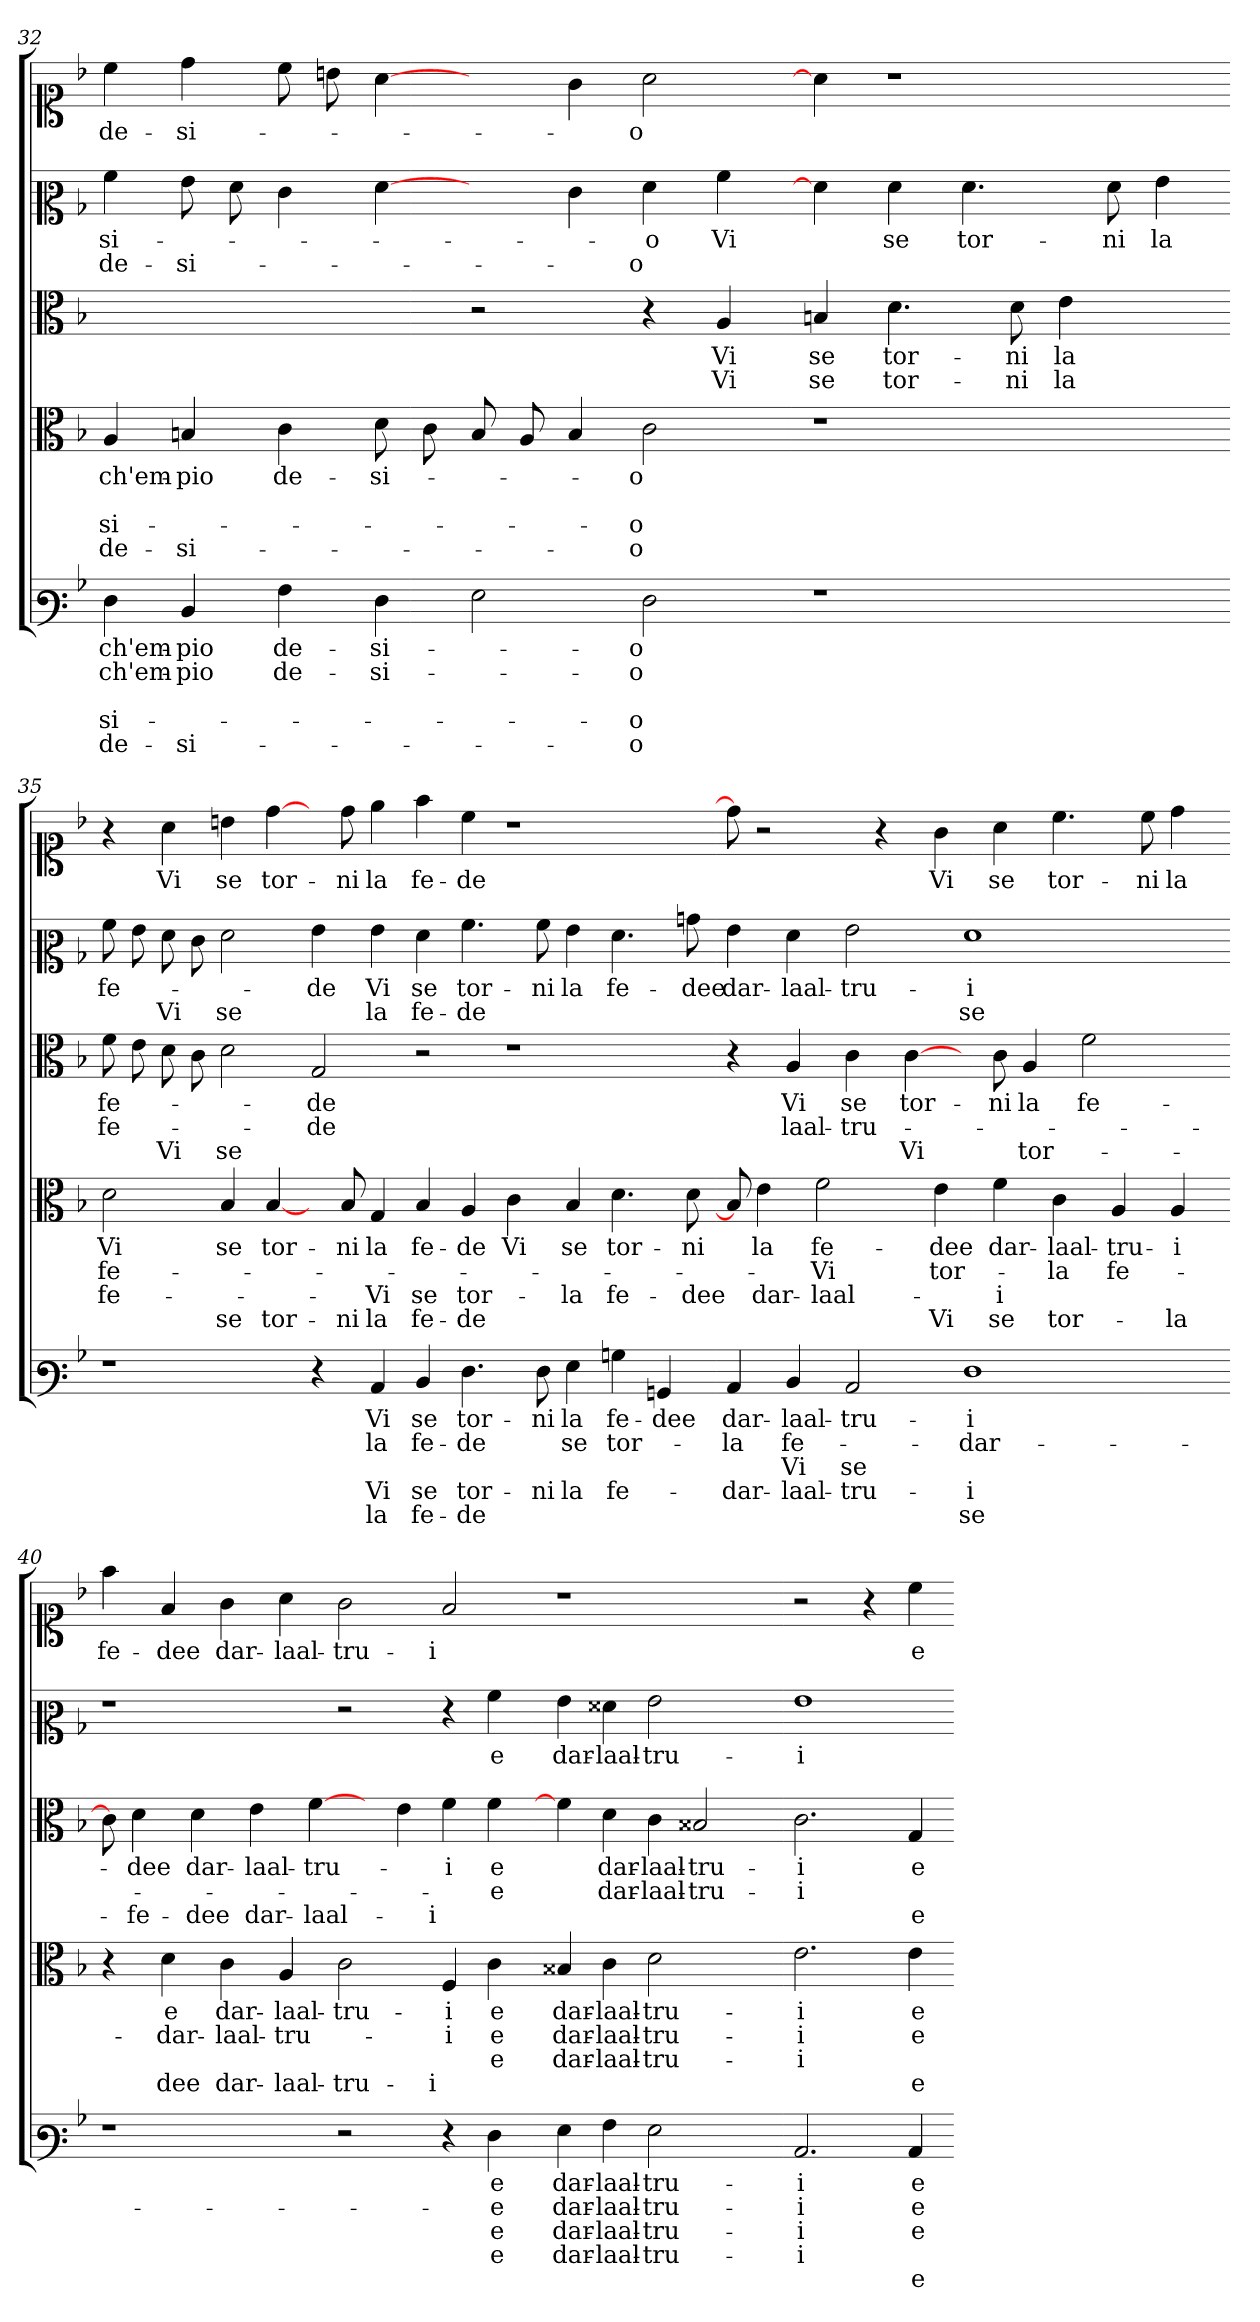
**kern	**text	**text	**text	**text	**text	**kern	**text	**text	**text	**text	**kern	**text	**text	**text	**kern	**text	**text	**kern	**text
*part5	*part5	*part5	*part5	*part5	*part5	*part4	*part4	*part4	*part4	*part4	*part3	*part3	*part3	*part3	*part2	*part2	*part2	*part1	*part1
*staff5	*staff5	*staff5	*staff5	*staff5	*staff5	*staff4	*staff4	*staff4	*staff4	*staff4	*staff3	*staff3	*staff3	*staff3	*staff2	*staff2	*staff2	*staff1	*staff1
*clefF3	*	*	*	*	*	*clefC3	*	*	*	*	*clefC3	*	*	*	*clefC2	*	*	*clefC1	*
*k[b-]	*	*	*	*	*	*k[b-]	*	*	*	*	*k[b-]	*	*	*	*k[b-]	*	*	*k[b-]	*
=32	=32	=32	=32	=32	=32	=32	=32	=32	=32	=32	=32	=32	=32	=32	=32	=32	=32	=32	=32
4F	ch'em-	ch'em-	.	si-	de-	4A	ch'em-	.	si-	de-	1ryy	.	.	.	4a	si-	de-	4cc	de-
4D	pio	pio	.	.	si-	4B	pio	.	.	si-	.	.	.	.	8g	.	si-	4dd	si-
.	.	.	.	.	.	.	.	.	.	.	.	.	.	.	8f	.	.	.	.
4A	de-	de-	.	.	.	4c	de-	.	.	.	.	.	.	.	4e	.	.	8cc	.
.	.	.	.	.	.	.	.	.	.	.	.	.	.	.	.	.	.	8bn	.
4F	si-	si-	.	.	.	8d	si-	.	.	.	.	.	.	.	[4f	.	.	[4a	.
.	.	.	.	.	.	8c\	.	.	.	.	.	.	.	.	.	.	.	.	.
2G	.	.	.	.	.	8B	.	.	.	.	2r	.	.	.	4ryy	.	.	4ryy	.
.	.	.	.	.	.	8A	.	.	.	.	.	.	.	.	.	.	.	.	.
.	.	.	.	.	.	4B	.	.	.	.	.	.	.	.	4e	.	.	4g	.
2F	o	o	.	o	o	2c	o	.	o	o	4r	.	.	.	4f	o	o	2a	o
.	.	.	.	.	.	.	.	.	.	.	4A	Vi	Vi	.	4a	Vi	.	.	.
=34-	=34-	=34-	=34-	=34-	=34-	=34-	=34-	=34-	=34-	=34-	=34-	=34-	=34-	=34-	=34-	=34-	=34-	=34-	=34-
1r	.	.	.	.	.	1r	.	.	.	.	4B	se	se	.	4f]	.	.	4a]	.
.	.	.	.	.	.	.	.	.	.	.	4.d	tor-	tor-	.	4f	se	.	1r	.
.	.	.	.	.	.	.	.	.	.	.	.	.	.	.	4.f	tor-	.	.	.
.	.	.	.	.	.	.	.	.	.	.	8d	ni	ni	.	.	.	.	.	.
.	.	.	.	.	.	.	.	.	.	.	4e	la	la	.	.	.	.	.	.
.	.	.	.	.	.	.	.	.	.	.	.	.	.	.	8f	ni	.	.	.
4ryy	.	.	.	.	.	4ryy	.	.	.	.	4ryy	.	.	.	4g	la	.	.	.
=35-	=35-	=35-	=35-	=35-	=35-	=35-	=35-	=35-	=35-	=35-	=35-	=35-	=35-	=35-	=35-	=35-	=35-	=35-	=35-
1r	.	.	.	.	.	2d	Vi	fe-	fe-	.	8f	fe-	fe-	.	8a	fe-	.	4r	.
.	.	.	.	.	.	.	.	.	.	.	8e	.	.	.	8g	.	.	.	.
.	.	.	.	.	.	.	.	.	.	.	8d	.	.	Vi	8f	.	Vi	4a	Vi
.	.	.	.	.	.	.	.	.	.	.	8c\	.	.	.	8e\	.	.	.	.
.	.	.	.	.	.	4B	se	.	.	se	2d	.	.	se	2f	.	se	4bn	se
.	.	.	.	.	.	[4B	tor-	.	.	tor-	.	.	.	.	.	.	.	[4dd	tor-
4r	.	.	.	.	.	8ryy	.	.	.	.	2G	de	de	.	4g	de	.	8ryy	.
.	.	.	.	.	.	8B	ni	.	.	ni	.	.	.	.	.	.	.	8dd	ni
4C	Vi	la	.	Vi	la	4G	la	.	Vi	la	.	.	.	.	4g	Vi	la	4ee	la
4D	se	fe-	.	se	fe-	4B	fe-	.	se	fe-	2r	.	.	.	4f	se	fe-	4ff	fe-
4.F	tor-	de	.	tor-	de	4A	de	.	tor-	de	.	.	.	.	4.a	tor-	de	4cc	de
.	.	.	.	.	.	4c	Vi	.	.	.	1r	.	.	.	.	.	.	1r	.
8F	ni	.	.	ni	.	.	.	.	.	.	.	.	.	.	8a	ni	.	.	.
4G	la	se	.	la	.	4B	se	.	la	.	.	.	.	.	4g	la	.	.	.
4Bn	fe-	tor-	.	fe-	.	4.d	tor-	.	fe-	.	.	.	.	.	4.f	fe-	.	.	.
4BBn	dee	.	.	.	.	.	.	.	.	.	.	.	.	.	.	.	.	.	.
.	.	.	.	.	.	8d	ni	.	dee	.	.	.	.	.	8b	dee	.	.	.
=38-	=38-	=38-	=38-	=38-	=38-	=38-	=38-	=38-	=38-	=38-	=38-	=38-	=38-	=38-	=38-	=38-	=38-	=38-	=38-
4C	dar-	la	.	dar-	.	8B]	.	.	.	.	4r	.	.	.	4g	dar-	.	8dd]	.
.	.	.	.	.	.	4e	la	.	dar-	.	.	.	.	.	.	.	.	2r	.
4D	laal-	fe-	Vi	laal-	.	.	.	.	.	.	4A	Vi	laal-	.	4f	laal-	.	.	.
.	.	.	.	.	.	2f	fe-	Vi	laal-	.	.	.	.	.	.	.	.	.	.
2C	tru-	.	se	tru-	.	.	.	.	.	.	4c	se	tru-	.	2g	tru-	.	.	.
.	.	.	.	.	.	.	.	.	.	.	.	.	.	.	.	.	.	4r	.
.	.	.	.	.	.	.	.	.	.	.	[4c	tor-	.	Vi	.	.	.	.	.
.	.	.	.	.	.	4e	dee	tor-	.	Vi	.	.	.	.	.	.	.	4g	Vi
1F	i	dar-	.	i	se	.	.	.	.	.	8ryy	.	.	.	1f	i	se	.	.
.	.	.	.	.	.	4f	dar-	.	i	se	8c	ni	.	.	.	.	.	4a	se
.	.	.	.	.	.	.	.	.	.	.	4A	la	.	tor-	.	.	.	.	.
.	.	.	.	.	.	4c	laal-	la	.	tor-	.	.	.	.	.	.	.	4.cc	tor-
.	.	.	.	.	.	.	.	.	.	.	2f	fe-	.	.	.	.	.	.	.
.	.	.	.	.	.	4A	tru-	fe-	.	.	.	.	.	.	.	.	.	.	.
.	.	.	.	.	.	.	.	.	.	.	.	.	.	.	.	.	.	8cc	ni
.	.	.	.	.	.	4A	i	.	.	la	.	.	.	.	.	.	.	4dd	la
8ryy	.	.	.	.	.	.	.	.	.	.	8ryy	.	.	.	8ryy	.	.	.	.
=40-	=40-	=40-	=40-	=40-	=40-	=40-	=40-	=40-	=40-	=40-	=40-	=40-	=40-	=40-	=40-	=40-	=40-	=40-	=40-
1r	.	.	.	.	.	4r	.	.	.	.	8c]	.	.	.	1r	.	.	4ff	fe-
.	.	.	.	.	.	.	.	.	.	.	4d	dee	.	fe-	.	.	.	.	.
.	.	.	.	.	.	4d	e	dar-	.	dee	.	.	.	.	.	.	.	4f	dee
.	.	.	.	.	.	.	.	.	.	.	4d	dar-	.	dee	.	.	.	.	.
.	.	.	.	.	.	4c	dar-	laal-	.	dar-	.	.	.	.	.	.	.	4g	dar-
.	.	.	.	.	.	.	.	.	.	.	4e	laal-	.	dar-	.	.	.	.	.
.	.	.	.	.	.	4A	laal-	tru-	.	laal-	.	.	.	.	.	.	.	4a	laal-
.	.	.	.	.	.	.	.	.	.	.	[4f	tru-	.	laal-	.	.	.	.	.
2r	.	.	.	.	.	2c	tru-	.	.	tru-	.	.	.	.	2r	.	.	2g	tru-
.	.	.	.	.	.	.	.	.	.	.	8ryy	.	.	.	.	.	.	.	.
.	.	.	.	.	.	.	.	.	.	.	4e	.	.	.	.	.	.	.	.
4r	.	.	.	.	.	4F	i	i	.	i	4f	i	.	i	4r	.	.	2f	i
4F	e	e	e	e	.	4c	e	e	e	.	4f	e	e	.	4a	e	.	.	.
=42-	=42-	=42-	=42-	=42-	=42-	=42-	=42-	=42-	=42-	=42-	=42-	=42-	=42-	=42-	=42-	=42-	=42-	=42-	=42-
4G	dar-	dar-	dar-	dar-	.	4B##X	dar-	dar-	dar-	.	4f]	.	.	.	4g	dar-	.	1r	.
4A	laal-	laal-	laal-	laal-	.	4c	laal-	laal-	laal-	.	4d	dar-	dar-	.	4f##X	laal-	.	.	.
2G	tru-	tru-	tru-	tru-	.	2d	tru-	tru-	tru-	.	4c	laal-	laal-	.	2g	tru-	.	.	.
.	.	.	.	.	.	.	.	.	.	.	2B##X	tru-	tru-	.	.	.	.	.	.
4ryy	.	.	.	.	.	4ryy	.	.	.	.	.	.	.	.	4ryy	.	.	4ryy	.
=43-	=43-	=43-	=43-	=43-	=43-	=43-	=43-	=43-	=43-	=43-	=43-	=43-	=43-	=43-	=43-	=43-	=43-	=43-	=43-
2.C	i	i	i	i	.	2.e	i	i	i	.	2.c	i	i	.	1g	i	.	2r	.
.	.	.	.	.	.	.	.	.	.	.	.	.	.	.	.	.	.	4r	.
4C	e	e	e	.	e	4e	e	e	.	e	4G	e	.	e	.	.	.	4cc	e
=-	=-	=-	=-	=-	=-	=-	=-	=-	=-	=-	=-	=-	=-	=-	=-	=-	=-	=-	=-
*-	*-	*-	*-	*-	*-	*-	*-	*-	*-	*-	*-	*-	*-	*-	*-	*-	*-	*-	*-
